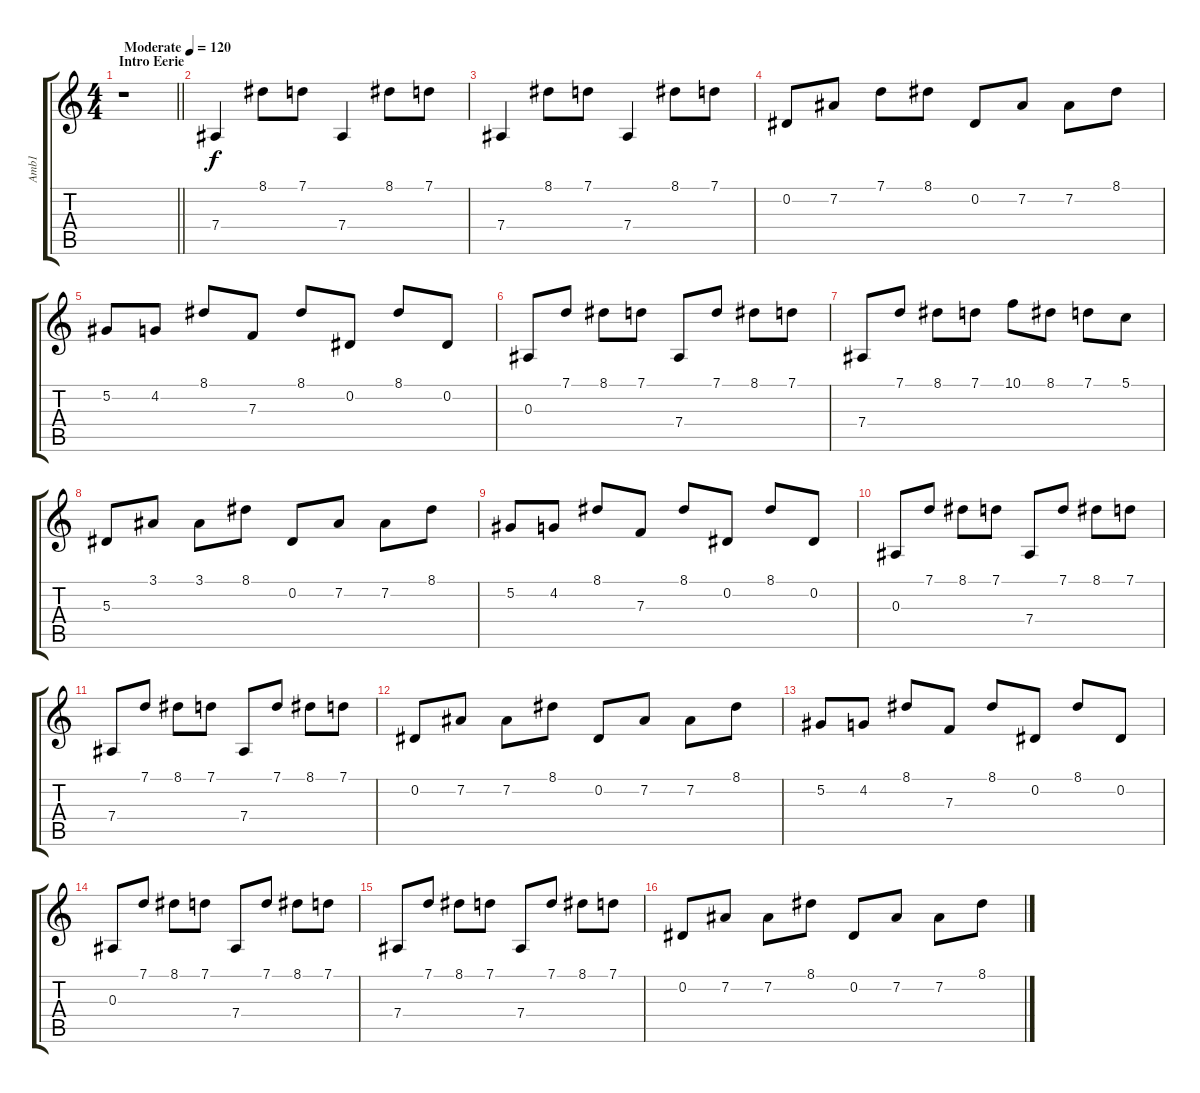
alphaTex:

\track ("Amb1" "Amb1") {instrument brightacousticpiano}
\staff {score tabs}
\tuning (G4 Eb4 Bb3 Eb3 Bb2 Eb2) {hide}
\ts (4 4)
\section ("" "Intro Eerie")
\tempo (120 "Moderate")
\clef g2
\barLineRight lightlight
\ks c
r.1{dy f instrument brightacousticpiano} |
7.4.4 8.1.8 7.1.8 7.4.4 8.1.8 7.1.8 |
7.4.4 8.1.8 7.1.8 7.4.4 8.1.8 7.1.8 |
0.2.8 7.2.8 7.1.8 8.1.8 0.2.8 7.2.8 7.2.8 8.1.8 |
5.2.8 4.2.8 8.1.8 7.3.8 8.1.8 0.2.8 8.1.8 0.2.8 |
0.3.8 7.1.8 8.1.8 7.1.8 7.4.8 7.1.8 8.1.8 7.1.8 |
7.4.8 7.1.8 8.1.8 7.1.8 10.1.8 8.1.8 7.1.8 5.1.8 |
5.3.8 3.1.8 3.1.8 8.1.8 0.2.8 7.2.8 7.2.8 8.1.8 |
5.2.8 4.2.8 8.1.8 7.3.8 8.1.8 0.2.8 8.1.8 0.2.8 |
0.3.8 7.1.8 8.1.8 7.1.8 7.4.8 7.1.8 8.1.8 7.1.8 |
7.4.8 7.1.8 8.1.8 7.1.8 7.4.8 7.1.8 8.1.8 7.1.8 |
0.2.8 7.2.8 7.2.8 8.1.8 0.2.8 7.2.8 7.2.8 8.1.8 |
5.2.8 4.2.8 8.1.8 7.3.8 8.1.8 0.2.8 8.1.8 0.2.8 |
0.3.8 7.1.8 8.1.8 7.1.8 7.4.8 7.1.8 8.1.8 7.1.8 |
7.4.8 7.1.8 8.1.8 7.1.8 7.4.8 7.1.8 8.1.8 7.1.8 |
0.2.8 7.2.8 7.2.8 8.1.8 0.2.8 7.2.8 7.2.8 8.1.8
